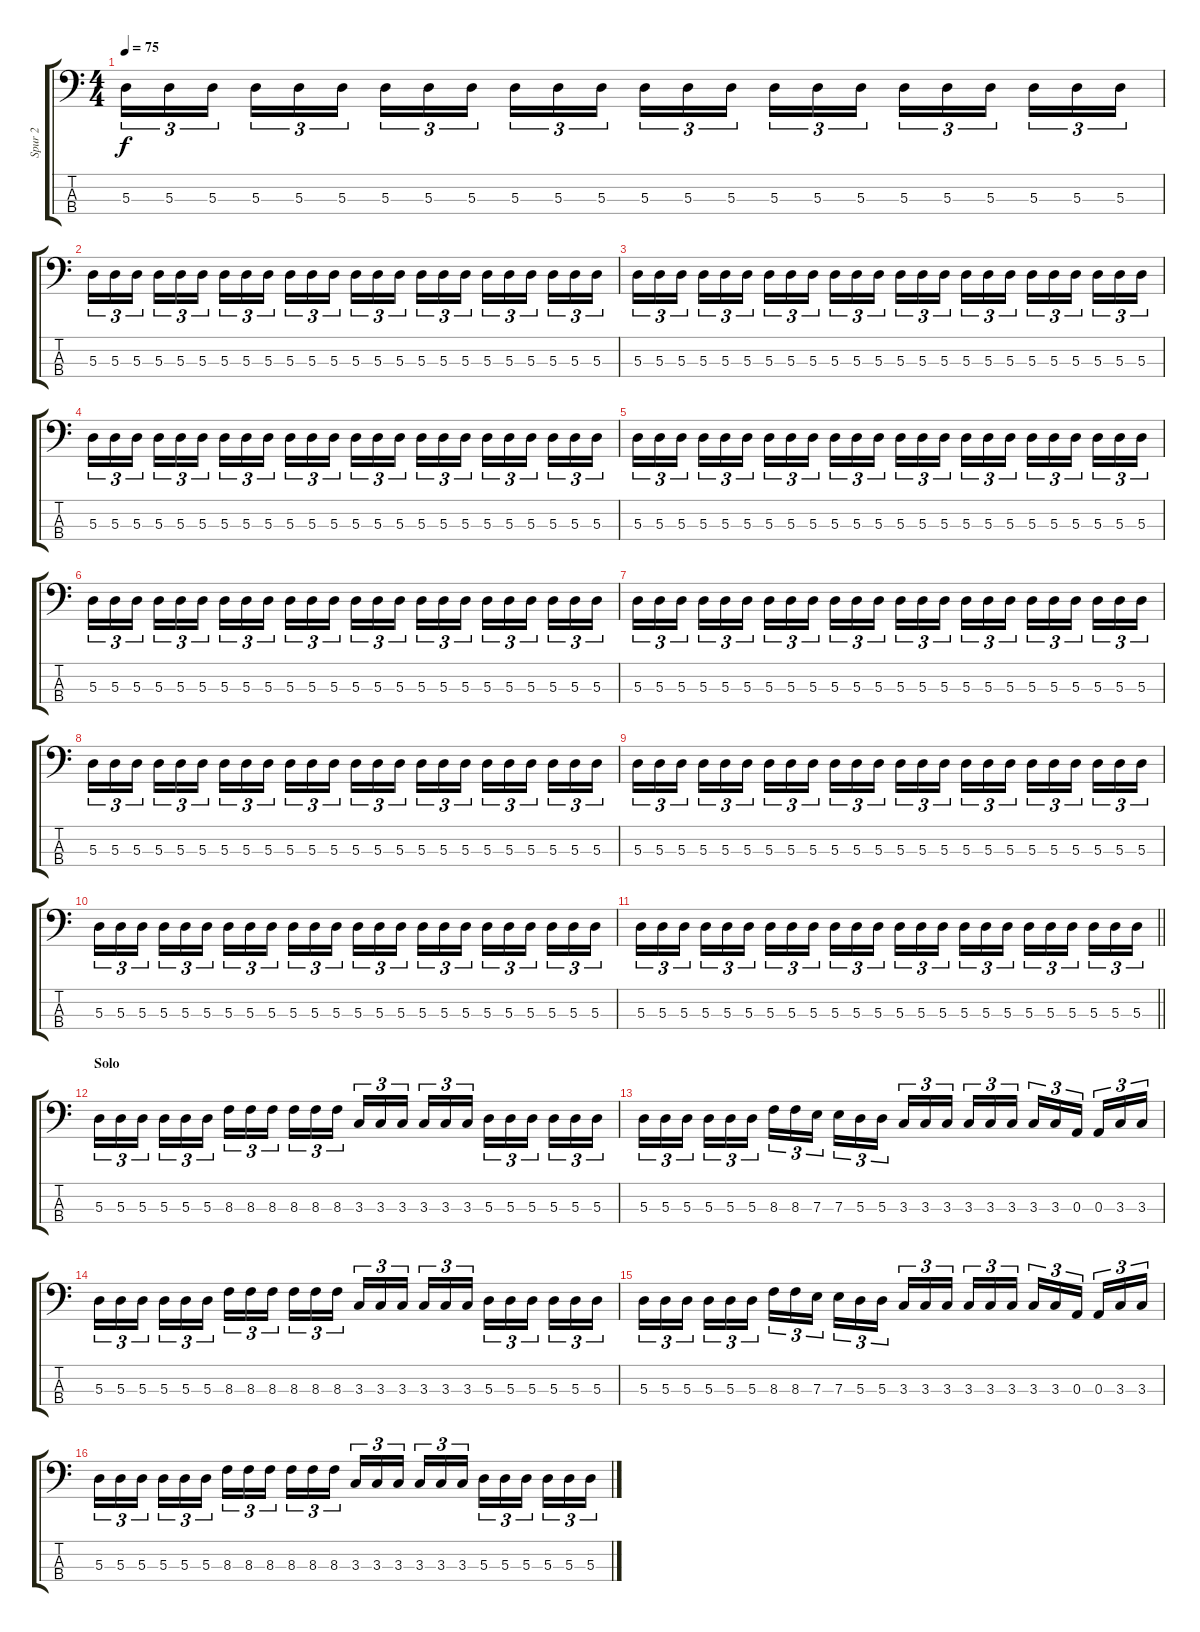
\track ("Spur 2" "Spur 2") {instrument electricbassfinger}
\staff {score tabs}
\tuning (G2 D2 A1 E1) {hide}
\ts (4 4)
\tempo 75
\clef f4
\ks c
5.3.16{tu (3 2) dy f} 5.3.16{tu (3 2)} 5.3.16{tu (3 2)} 5.3.16{tu (3 2)} 5.3.16{tu (3 2)} 5.3.16{tu (3 2)} 5.3.16{tu (3 2)} 5.3.16{tu (3 2)} 5.3.16{tu (3 2)} 5.3.16{tu (3 2)} 5.3.16{tu (3 2)} 5.3.16{tu (3 2)} 5.3.16{tu (3 2)} 5.3.16{tu (3 2)} 5.3.16{tu (3 2)} 5.3.16{tu (3 2)} 5.3.16{tu (3 2)} 5.3.16{tu (3 2)} 5.3.16{tu (3 2)} 5.3.16{tu (3 2)} 5.3.16{tu (3 2)} 5.3.16{tu (3 2)} 5.3.16{tu (3 2)} 5.3.16{tu (3 2)} |
5.3.16{tu (3 2)} 5.3.16{tu (3 2)} 5.3.16{tu (3 2)} 5.3.16{tu (3 2)} 5.3.16{tu (3 2)} 5.3.16{tu (3 2)} 5.3.16{tu (3 2)} 5.3.16{tu (3 2)} 5.3.16{tu (3 2)} 5.3.16{tu (3 2)} 5.3.16{tu (3 2)} 5.3.16{tu (3 2)} 5.3.16{tu (3 2)} 5.3.16{tu (3 2)} 5.3.16{tu (3 2)} 5.3.16{tu (3 2)} 5.3.16{tu (3 2)} 5.3.16{tu (3 2)} 5.3.16{tu (3 2)} 5.3.16{tu (3 2)} 5.3.16{tu (3 2)} 5.3.16{tu (3 2)} 5.3.16{tu (3 2)} 5.3.16{tu (3 2)} |
5.3.16{tu (3 2)} 5.3.16{tu (3 2)} 5.3.16{tu (3 2)} 5.3.16{tu (3 2)} 5.3.16{tu (3 2)} 5.3.16{tu (3 2)} 5.3.16{tu (3 2)} 5.3.16{tu (3 2)} 5.3.16{tu (3 2)} 5.3.16{tu (3 2)} 5.3.16{tu (3 2)} 5.3.16{tu (3 2)} 5.3.16{tu (3 2)} 5.3.16{tu (3 2)} 5.3.16{tu (3 2)} 5.3.16{tu (3 2)} 5.3.16{tu (3 2)} 5.3.16{tu (3 2)} 5.3.16{tu (3 2)} 5.3.16{tu (3 2)} 5.3.16{tu (3 2)} 5.3.16{tu (3 2)} 5.3.16{tu (3 2)} 5.3.16{tu (3 2)} |
5.3.16{tu (3 2)} 5.3.16{tu (3 2)} 5.3.16{tu (3 2)} 5.3.16{tu (3 2)} 5.3.16{tu (3 2)} 5.3.16{tu (3 2)} 5.3.16{tu (3 2)} 5.3.16{tu (3 2)} 5.3.16{tu (3 2)} 5.3.16{tu (3 2)} 5.3.16{tu (3 2)} 5.3.16{tu (3 2)} 5.3.16{tu (3 2)} 5.3.16{tu (3 2)} 5.3.16{tu (3 2)} 5.3.16{tu (3 2)} 5.3.16{tu (3 2)} 5.3.16{tu (3 2)} 5.3.16{tu (3 2)} 5.3.16{tu (3 2)} 5.3.16{tu (3 2)} 5.3.16{tu (3 2)} 5.3.16{tu (3 2)} 5.3.16{tu (3 2)} |
5.3.16{tu (3 2)} 5.3.16{tu (3 2)} 5.3.16{tu (3 2)} 5.3.16{tu (3 2)} 5.3.16{tu (3 2)} 5.3.16{tu (3 2)} 5.3.16{tu (3 2)} 5.3.16{tu (3 2)} 5.3.16{tu (3 2)} 5.3.16{tu (3 2)} 5.3.16{tu (3 2)} 5.3.16{tu (3 2)} 5.3.16{tu (3 2)} 5.3.16{tu (3 2)} 5.3.16{tu (3 2)} 5.3.16{tu (3 2)} 5.3.16{tu (3 2)} 5.3.16{tu (3 2)} 5.3.16{tu (3 2)} 5.3.16{tu (3 2)} 5.3.16{tu (3 2)} 5.3.16{tu (3 2)} 5.3.16{tu (3 2)} 5.3.16{tu (3 2)} |
5.3.16{tu (3 2)} 5.3.16{tu (3 2)} 5.3.16{tu (3 2)} 5.3.16{tu (3 2)} 5.3.16{tu (3 2)} 5.3.16{tu (3 2)} 5.3.16{tu (3 2)} 5.3.16{tu (3 2)} 5.3.16{tu (3 2)} 5.3.16{tu (3 2)} 5.3.16{tu (3 2)} 5.3.16{tu (3 2)} 5.3.16{tu (3 2)} 5.3.16{tu (3 2)} 5.3.16{tu (3 2)} 5.3.16{tu (3 2)} 5.3.16{tu (3 2)} 5.3.16{tu (3 2)} 5.3.16{tu (3 2)} 5.3.16{tu (3 2)} 5.3.16{tu (3 2)} 5.3.16{tu (3 2)} 5.3.16{tu (3 2)} 5.3.16{tu (3 2)} |
5.3.16{tu (3 2)} 5.3.16{tu (3 2)} 5.3.16{tu (3 2)} 5.3.16{tu (3 2)} 5.3.16{tu (3 2)} 5.3.16{tu (3 2)} 5.3.16{tu (3 2)} 5.3.16{tu (3 2)} 5.3.16{tu (3 2)} 5.3.16{tu (3 2)} 5.3.16{tu (3 2)} 5.3.16{tu (3 2)} 5.3.16{tu (3 2)} 5.3.16{tu (3 2)} 5.3.16{tu (3 2)} 5.3.16{tu (3 2)} 5.3.16{tu (3 2)} 5.3.16{tu (3 2)} 5.3.16{tu (3 2)} 5.3.16{tu (3 2)} 5.3.16{tu (3 2)} 5.3.16{tu (3 2)} 5.3.16{tu (3 2)} 5.3.16{tu (3 2)} |
5.3.16{tu (3 2)} 5.3.16{tu (3 2)} 5.3.16{tu (3 2)} 5.3.16{tu (3 2)} 5.3.16{tu (3 2)} 5.3.16{tu (3 2)} 5.3.16{tu (3 2)} 5.3.16{tu (3 2)} 5.3.16{tu (3 2)} 5.3.16{tu (3 2)} 5.3.16{tu (3 2)} 5.3.16{tu (3 2)} 5.3.16{tu (3 2)} 5.3.16{tu (3 2)} 5.3.16{tu (3 2)} 5.3.16{tu (3 2)} 5.3.16{tu (3 2)} 5.3.16{tu (3 2)} 5.3.16{tu (3 2)} 5.3.16{tu (3 2)} 5.3.16{tu (3 2)} 5.3.16{tu (3 2)} 5.3.16{tu (3 2)} 5.3.16{tu (3 2)} |
5.3.16{tu (3 2)} 5.3.16{tu (3 2)} 5.3.16{tu (3 2)} 5.3.16{tu (3 2)} 5.3.16{tu (3 2)} 5.3.16{tu (3 2)} 5.3.16{tu (3 2)} 5.3.16{tu (3 2)} 5.3.16{tu (3 2)} 5.3.16{tu (3 2)} 5.3.16{tu (3 2)} 5.3.16{tu (3 2)} 5.3.16{tu (3 2)} 5.3.16{tu (3 2)} 5.3.16{tu (3 2)} 5.3.16{tu (3 2)} 5.3.16{tu (3 2)} 5.3.16{tu (3 2)} 5.3.16{tu (3 2)} 5.3.16{tu (3 2)} 5.3.16{tu (3 2)} 5.3.16{tu (3 2)} 5.3.16{tu (3 2)} 5.3.16{tu (3 2)} |
5.3.16{tu (3 2)} 5.3.16{tu (3 2)} 5.3.16{tu (3 2)} 5.3.16{tu (3 2)} 5.3.16{tu (3 2)} 5.3.16{tu (3 2)} 5.3.16{tu (3 2)} 5.3.16{tu (3 2)} 5.3.16{tu (3 2)} 5.3.16{tu (3 2)} 5.3.16{tu (3 2)} 5.3.16{tu (3 2)} 5.3.16{tu (3 2)} 5.3.16{tu (3 2)} 5.3.16{tu (3 2)} 5.3.16{tu (3 2)} 5.3.16{tu (3 2)} 5.3.16{tu (3 2)} 5.3.16{tu (3 2)} 5.3.16{tu (3 2)} 5.3.16{tu (3 2)} 5.3.16{tu (3 2)} 5.3.16{tu (3 2)} 5.3.16{tu (3 2)} |
\barLineRight lightlight
5.3.16{tu (3 2)} 5.3.16{tu (3 2)} 5.3.16{tu (3 2)} 5.3.16{tu (3 2)} 5.3.16{tu (3 2)} 5.3.16{tu (3 2)} 5.3.16{tu (3 2)} 5.3.16{tu (3 2)} 5.3.16{tu (3 2)} 5.3.16{tu (3 2)} 5.3.16{tu (3 2)} 5.3.16{tu (3 2)} 5.3.16{tu (3 2)} 5.3.16{tu (3 2)} 5.3.16{tu (3 2)} 5.3.16{tu (3 2)} 5.3.16{tu (3 2)} 5.3.16{tu (3 2)} 5.3.16{tu (3 2)} 5.3.16{tu (3 2)} 5.3.16{tu (3 2)} 5.3.16{tu (3 2)} 5.3.16{tu (3 2)} 5.3.16{tu (3 2)} |
\section ("" "Solo")
5.3.16{tu (3 2)} 5.3.16{tu (3 2)} 5.3.16{tu (3 2)} 5.3.16{tu (3 2)} 5.3.16{tu (3 2)} 5.3.16{tu (3 2)} 8.3.16{tu (3 2)} 8.3.16{tu (3 2)} 8.3.16{tu (3 2)} 8.3.16{tu (3 2)} 8.3.16{tu (3 2)} 8.3.16{tu (3 2)} 3.3.16{tu (3 2)} 3.3.16{tu (3 2)} 3.3.16{tu (3 2)} 3.3.16{tu (3 2)} 3.3.16{tu (3 2)} 3.3.16{tu (3 2)} 5.3.16{tu (3 2)} 5.3.16{tu (3 2)} 5.3.16{tu (3 2)} 5.3.16{tu (3 2)} 5.3.16{tu (3 2)} 5.3.16{tu (3 2)} |
5.3.16{tu (3 2)} 5.3.16{tu (3 2)} 5.3.16{tu (3 2)} 5.3.16{tu (3 2)} 5.3.16{tu (3 2)} 5.3.16{tu (3 2)} 8.3.16{tu (3 2)} 8.3.16{tu (3 2)} 7.3.16{tu (3 2)} 7.3.16{tu (3 2)} 5.3.16{tu (3 2)} 5.3.16{tu (3 2)} 3.3.16{tu (3 2)} 3.3.16{tu (3 2)} 3.3.16{tu (3 2)} 3.3.16{tu (3 2)} 3.3.16{tu (3 2)} 3.3.16{tu (3 2)} 3.3.16{tu (3 2)} 3.3.16{tu (3 2)} 0.3.16{tu (3 2)} 0.3.16{tu (3 2)} 3.3.16{tu (3 2)} 3.3.16{tu (3 2)} |
5.3.16{tu (3 2)} 5.3.16{tu (3 2)} 5.3.16{tu (3 2)} 5.3.16{tu (3 2)} 5.3.16{tu (3 2)} 5.3.16{tu (3 2)} 8.3.16{tu (3 2)} 8.3.16{tu (3 2)} 8.3.16{tu (3 2)} 8.3.16{tu (3 2)} 8.3.16{tu (3 2)} 8.3.16{tu (3 2)} 3.3.16{tu (3 2)} 3.3.16{tu (3 2)} 3.3.16{tu (3 2)} 3.3.16{tu (3 2)} 3.3.16{tu (3 2)} 3.3.16{tu (3 2)} 5.3.16{tu (3 2)} 5.3.16{tu (3 2)} 5.3.16{tu (3 2)} 5.3.16{tu (3 2)} 5.3.16{tu (3 2)} 5.3.16{tu (3 2)} |
5.3.16{tu (3 2)} 5.3.16{tu (3 2)} 5.3.16{tu (3 2)} 5.3.16{tu (3 2)} 5.3.16{tu (3 2)} 5.3.16{tu (3 2)} 8.3.16{tu (3 2)} 8.3.16{tu (3 2)} 7.3.16{tu (3 2)} 7.3.16{tu (3 2)} 5.3.16{tu (3 2)} 5.3.16{tu (3 2)} 3.3.16{tu (3 2)} 3.3.16{tu (3 2)} 3.3.16{tu (3 2)} 3.3.16{tu (3 2)} 3.3.16{tu (3 2)} 3.3.16{tu (3 2)} 3.3.16{tu (3 2)} 3.3.16{tu (3 2)} 0.3.16{tu (3 2)} 0.3.16{tu (3 2)} 3.3.16{tu (3 2)} 3.3.16{tu (3 2)} |
5.3.16{tu (3 2)} 5.3.16{tu (3 2)} 5.3.16{tu (3 2)} 5.3.16{tu (3 2)} 5.3.16{tu (3 2)} 5.3.16{tu (3 2)} 8.3.16{tu (3 2)} 8.3.16{tu (3 2)} 8.3.16{tu (3 2)} 8.3.16{tu (3 2)} 8.3.16{tu (3 2)} 8.3.16{tu (3 2)} 3.3.16{tu (3 2)} 3.3.16{tu (3 2)} 3.3.16{tu (3 2)} 3.3.16{tu (3 2)} 3.3.16{tu (3 2)} 3.3.16{tu (3 2)} 5.3.16{tu (3 2)} 5.3.16{tu (3 2)} 5.3.16{tu (3 2)} 5.3.16{tu (3 2)} 5.3.16{tu (3 2)} 5.3.16{tu (3 2)}
